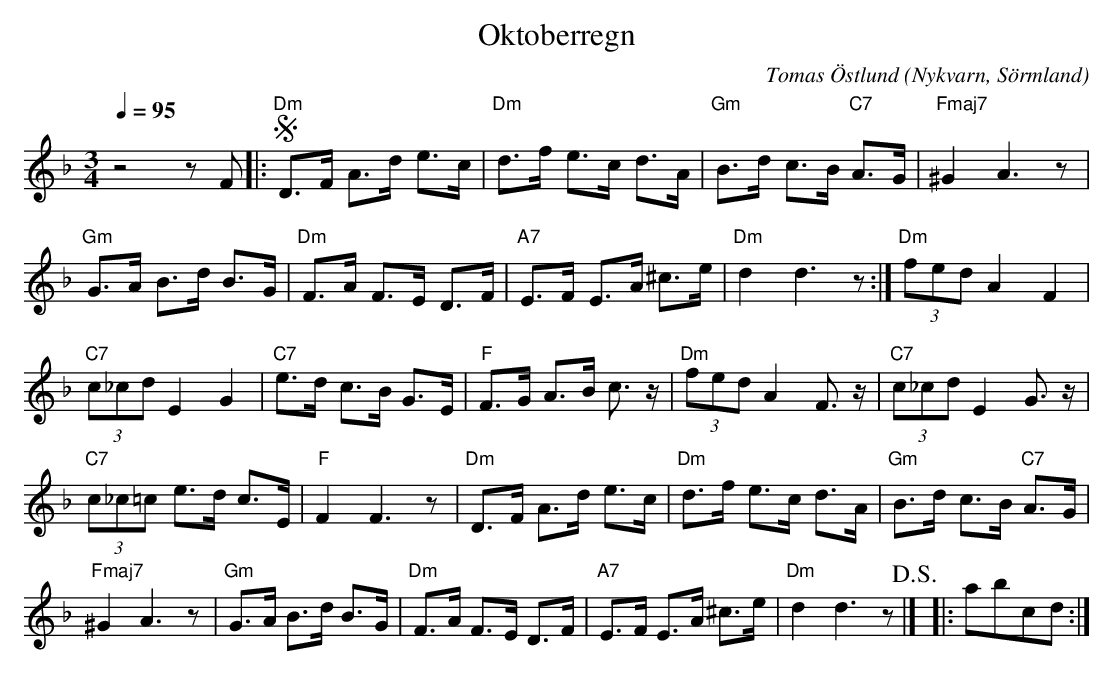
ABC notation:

X:1
T:Oktoberregn
O:Nykvarn, Sörmland
C:Tomas Östlund
L:1/8
Q:1/4=95
M:3/4
K:F
z4 z F |:S"Dm" D>F A>d e>c |"Dm" d>f e>c d>A |"Gm" B>d c>B"C7" A>G |"Fmaj7" ^G2 A3 z |$
"Gm" G>A B>d B>G |"Dm" F>A F>E D>F |"A7" E>F E>A ^c>e |"Dm" d2 d3 z :|"Dm" (3fed A2 F2 |$
"C7" (3c_cd E2 G2 |"C7" e>d c>B G>E |"F" F>G A>B c3/2 z/ |"Dm" (3fed A2 F3/2 z/ |
"C7" (3c_cd E2 G3/2 z/ |$"C7" (3c_c=c e>d c>E |"F" F2 F3 z |"Dm" D>F A>d e>c |"Dm" d>f e>c d>A |
"Gm" B>d c>B"C7" A>G |$"Fmaj7" ^G2 A3 z |"Gm" G>A B>d B>G |"Dm" F>A F>E D>F |"A7" E>F E>A ^c>e |
"Dm" d2 d3 z!D.S.! |]
|: abcd :|
